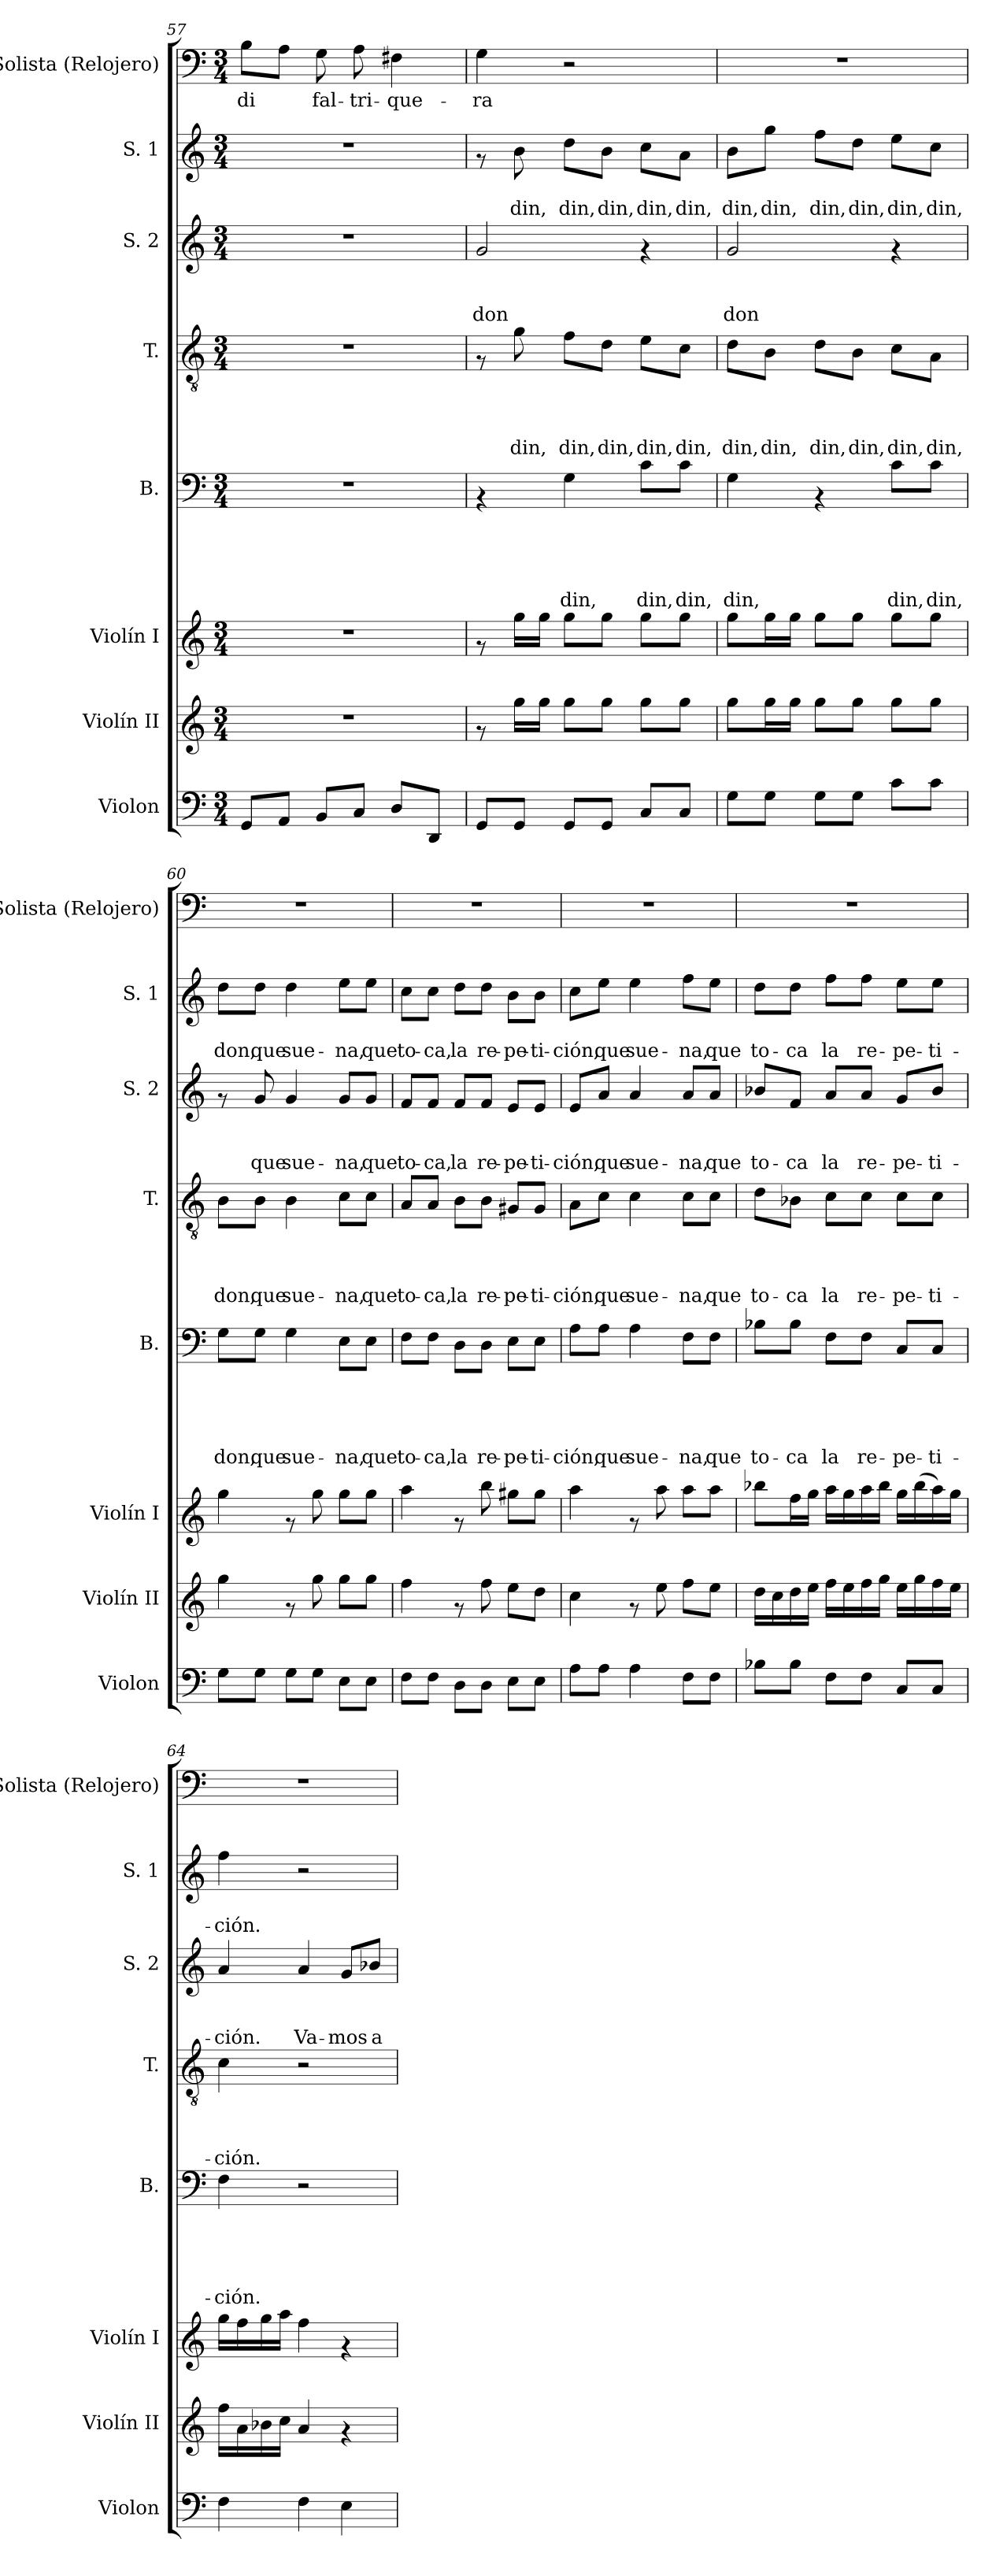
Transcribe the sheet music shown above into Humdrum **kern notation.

**kern	**kern	**kern	**kern	**text	**text	**text	**text	**text	**kern	**text	**text	**text	**text	**kern	**text	**text	**text	**kern	**text	**text	**kern	**text
*part8	*part7	*part6	*part5	*part5	*part5	*part5	*part5	*part5	*part4	*part4	*part4	*part4	*part4	*part3	*part3	*part3	*part3	*part2	*part2	*part2	*part1	*part1
*staff8	*staff7	*staff6	*staff5	*staff5	*staff5	*staff5	*staff5	*staff5	*staff4	*staff4	*staff4	*staff4	*staff4	*staff3	*staff3	*staff3	*staff3	*staff2	*staff2	*staff2	*staff1	*staff1
*I"Violon	*I"Violín II	*I"Violín I	*I"B.	*	*	*	*	*	*I"T.	*	*	*	*	*I"S. 2	*	*	*	*I"S. 1	*	*	*I"Solista (Relojero)	*
*I'Violon	*I'Violín II	*I'Violín I	*I'B.	*	*	*	*	*	*I'T.	*	*	*	*	*I'S. 2	*	*	*	*I'S. 1	*	*	*I'Solista (Relojero)	*
!!LO:LB:g=z
*clefF4	*clefG2	*clefG2	*clefF4	*	*	*	*	*	*clefGv2	*	*	*	*	*clefG2	*	*	*	*clefG2	*	*	*clefF4	*
*k[]	*k[]	*k[]	*k[]	*	*	*	*	*	*k[]	*	*	*	*	*k[]	*	*	*	*k[]	*	*	*k[]	*
*C:	*C:	*C:	*C:	*	*	*	*	*	*C:	*	*	*	*	*C:	*	*	*	*C:	*	*	*C:	*
*M3/4	*M3/4	*M3/4	*M3/4	*	*	*	*	*	*M3/4	*	*	*	*	*M3/4	*	*	*	*M3/4	*	*	*M3/4	*
=57	=57	=57	=57	=57	=57	=57	=57	=57	=57	=57	=57	=57	=57	=57	=57	=57	=57	=57	=57	=57	=57	=57
!	!	!	!	!	!	!	!	!	!	!	!	!	!	!	!	!	!	!	!	!	!	!LO:LY:b
8GG/L	2.r	2.r	2.r	.	.	.	.	.	2.r	.	.	.	.	2.r	.	.	.	2.r	.	.	8B\L	di
8AA/J	.	.	.	.	.	.	.	.	.	.	.	.	.	.	.	.	.	.	.	.	8A\J	.
!	!	!	!	!	!	!	!	!	!	!	!	!	!	!	!	!	!	!	!	!	!	!LO:LY:b
8BB/L	.	.	.	.	.	.	.	.	.	.	.	.	.	.	.	.	.	.	.	.	8G\	fal-
!	!	!	!	!	!	!	!	!	!	!	!	!	!	!	!	!	!	!	!	!	!	!LO:LY:b
8C/J	.	.	.	.	.	.	.	.	.	.	.	.	.	.	.	.	.	.	.	.	8A\	-tri-
!	!	!	!	!	!	!	!	!	!	!	!	!	!	!	!	!	!	!	!	!	!	!LO:LY:b
8D/L	.	.	.	.	.	.	.	.	.	.	.	.	.	.	.	.	.	.	.	.	4F#X\	-que-
8DD/J	.	.	.	.	.	.	.	.	.	.	.	.	.	.	.	.	.	.	.	.	.	.
=58	=58	=58	=58	=58	=58	=58	=58	=58	=58	=58	=58	=58	=58	=58	=58	=58	=58	=58	=58	=58	=58	=58
!	!	!	!	!	!	!	!	!	!	!	!	!	!	!	!	!	!LO:LY:b	!	!	!	!	!LO:LY:b
8GG/L	8rf	8rf	4rAA	.	.	.	.	.	8rF	.	.	.	.	2g/	.	.	don	8rf	.	.	4G\	-ra
!	!	!	!	!	!	!	!	!	!	!	!	!	!LO:LY:b	!	!	!	!	!	!	!LO:LY:b	!	!
8GG/J	16gg\LL	16gg\LL	.	.	.	.	.	.	8g\	.	.	.	din,	.	.	.	.	8b\	.	din,	.	.
.	16gg\JJ	16gg\JJ	.	.	.	.	.	.	.	.	.	.	.	.	.	.	.	.	.	.	.	.
!	!	!	!	!	!	!	!	!LO:LY:b	!	!	!	!	!LO:LY:b	!	!	!	!	!	!	!LO:LY:b	!	!
8GG/L	8gg\L	8gg\L	4G\	.	.	.	.	din,	8f\L	.	.	.	din,	.	.	.	.	8dd\L	.	din,	2r	.
!	!	!	!	!	!	!	!	!	!	!	!	!	!LO:LY:b	!	!	!	!	!	!	!LO:LY:b	!	!
8GG/J	8gg\J	8gg\J	.	.	.	.	.	.	8d\J	.	.	.	din,	.	.	.	.	8b\J	.	din,	.	.
!	!	!	!	!	!	!	!	!LO:LY:b	!	!	!	!	!LO:LY:b	!	!	!	!	!	!	!LO:LY:b	!	!
8C/L	8gg\L	8gg\L	8c\L	.	.	.	.	din,	8e\L	.	.	.	din,	4rf	.	.	.	8cc\L	.	din,	.	.
!	!	!	!	!	!	!	!	!LO:LY:b	!	!	!	!	!LO:LY:b	!	!	!	!	!	!	!LO:LY:b	!	!
8C/J	8gg\J	8gg\J	8c\J	.	.	.	.	din,	8c\J	.	.	.	din,	.	.	.	.	8a\J	.	din,	.	.
=59	=59	=59	=59	=59	=59	=59	=59	=59	=59	=59	=59	=59	=59	=59	=59	=59	=59	=59	=59	=59	=59	=59
!	!	!	!	!	!	!	!	!LO:LY:b	!	!	!	!	!LO:LY:b	!	!	!	!LO:LY:b	!	!	!LO:LY:b	!	!
8G\L	8gg\L	8gg\L	4G\	.	.	.	.	din,	8d\L	.	.	.	din,	2g/	.	.	don	8b\L	.	din,	2.r	.
!	!	!	!	!	!	!	!	!	!	!	!	!	!LO:LY:b	!	!	!	!	!	!	!LO:LY:b	!	!
8G\J	16gg\L	16gg\L	.	.	.	.	.	.	8B\J	.	.	.	din,	.	.	.	.	8gg\J	.	din,	.	.
.	16gg\JJ	16gg\JJ	.	.	.	.	.	.	.	.	.	.	.	.	.	.	.	.	.	.	.	.
!	!	!	!	!	!	!	!	!	!	!	!	!	!LO:LY:b	!	!	!	!	!	!	!LO:LY:b	!	!
8G\L	8gg\L	8gg\L	4rAA	.	.	.	.	.	8d\L	.	.	.	din,	.	.	.	.	8ff\L	.	din,	.	.
!	!	!	!	!	!	!	!	!	!	!	!	!	!LO:LY:b	!	!	!	!	!	!	!LO:LY:b	!	!
8G\J	8gg\J	8gg\J	.	.	.	.	.	.	8B\J	.	.	.	din,	.	.	.	.	8dd\J	.	din,	.	.
!	!	!	!	!	!	!	!	!LO:LY:b	!	!	!	!	!LO:LY:b	!	!	!	!	!	!	!LO:LY:b	!	!
8c\L	8gg\L	8gg\L	8c\L	.	.	.	.	din,	8c\L	.	.	.	din,	4rf	.	.	.	8ee\L	.	din,	.	.
!	!	!	!	!	!	!	!	!LO:LY:b	!	!	!	!	!LO:LY:b	!	!	!	!	!	!	!LO:LY:b	!	!
8c\J	8gg\J	8gg\J	8c\J	.	.	.	.	din,	8A\J	.	.	.	din,	.	.	.	.	8cc\J	.	din,	.	.
=60	=60	=60	=60	=60	=60	=60	=60	=60	=60	=60	=60	=60	=60	=60	=60	=60	=60	=60	=60	=60	=60	=60
!	!	!	!	!	!	!	!	!LO:LY:b	!	!	!	!	!LO:LY:b	!	!	!	!	!	!	!LO:LY:b	!	!
8G\L	4gg\	4gg\	8G\L	.	.	.	.	don,	8B\L	.	.	.	don,	8rf	.	.	.	8dd\L	.	don,	2.r	.
!	!	!	!	!	!	!	!	!LO:LY:b	!	!	!	!	!LO:LY:b	!	!	!	!LO:LY:b	!	!	!LO:LY:b	!	!
8G\J	.	.	8G\J	.	.	.	.	que	8B\J	.	.	.	que	8g/	.	.	que	8dd\J	.	que	.	.
!	!	!	!	!	!	!	!	!LO:LY:b	!	!	!	!	!LO:LY:b	!	!	!	!LO:LY:b	!	!	!LO:LY:b	!	!
8G\L	8rf	8rf	4G\	.	.	.	.	sue-	4B\	.	.	.	sue-	4g/	.	.	sue-	4dd\	.	sue-	.	.
8G\J	8gg\	8gg\	.	.	.	.	.	.	.	.	.	.	.	.	.	.	.	.	.	.	.	.
!	!	!	!	!	!	!	!	!LO:LY:b	!	!	!	!	!LO:LY:b	!	!	!	!LO:LY:b	!	!	!LO:LY:b	!	!
8E\L	8gg\L	8gg\L	8E\L	.	.	.	.	-na,	8c\L	.	.	.	-na,	8g/L	.	.	-na,	8ee\L	.	-na,	.	.
!	!	!	!	!	!	!	!	!LO:LY:b	!	!	!	!	!LO:LY:b	!	!	!	!LO:LY:b	!	!	!LO:LY:b	!	!
8E\J	8gg\J	8gg\J	8E\J	.	.	.	.	que	8c\J	.	.	.	que	8g/J	.	.	que	8ee\J	.	que	.	.
!!LO:PB:g=z
=61	=61	=61	=61	=61	=61	=61	=61	=61	=61	=61	=61	=61	=61	=61	=61	=61	=61	=61	=61	=61	=61	=61
!	!	!	!	!	!	!	!	!LO:LY:b	!	!	!	!	!LO:LY:b	!	!	!	!LO:LY:b	!	!	!LO:LY:b	!	!
8F\L	4ff\	4aa\	8F\L	.	.	.	.	to-	8A/L	.	.	.	to-	8f/L	.	.	to-	8cc\L	.	to-	2.r	.
!	!	!	!	!	!	!	!	!LO:LY:b	!	!	!	!	!LO:LY:b	!	!	!	!LO:LY:b	!	!	!LO:LY:b	!	!
8F\J	.	.	8F\J	.	.	.	.	-ca,	8A/J	.	.	.	-ca,	8f/J	.	.	-ca,	8cc\J	.	-ca,	.	.
!	!	!	!	!	!	!	!	!LO:LY:b	!	!	!	!	!LO:LY:b	!	!	!	!LO:LY:b	!	!	!LO:LY:b	!	!
8D\L	8rf	8rf	8D\L	.	.	.	.	la	8B\L	.	.	.	la	8f/L	.	.	la	8dd\L	.	la	.	.
!	!	!	!	!	!	!	!	!LO:LY:b	!	!	!	!	!LO:LY:b	!	!	!	!LO:LY:b	!	!	!LO:LY:b	!	!
8D\J	8ff\	8bb\	8D\J	.	.	.	.	re-	8B\J	.	.	.	re-	8f/J	.	.	re-	8dd\J	.	re-	.	.
!	!	!	!	!	!	!	!	!LO:LY:b	!	!	!	!	!LO:LY:b	!	!	!	!LO:LY:b	!	!	!LO:LY:b	!	!
8E\L	8ee\L	8gg#X\L	8E\L	.	.	.	.	-pe-	8G#X/L	.	.	.	-pe-	8e/L	.	.	-pe-	8b\L	.	-pe-	.	.
!	!	!	!	!	!	!	!	!LO:LY:b	!	!	!	!	!LO:LY:b	!	!	!	!LO:LY:b	!	!	!LO:LY:b	!	!
8E\J	8dd\J	8gg#\J	8E\J	.	.	.	.	-ti-	8G#/J	.	.	.	-ti-	8e/J	.	.	-ti-	8b\J	.	-ti-	.	.
=62	=62	=62	=62	=62	=62	=62	=62	=62	=62	=62	=62	=62	=62	=62	=62	=62	=62	=62	=62	=62	=62	=62
!	!	!	!	!	!	!	!	!LO:LY:b	!	!	!	!	!LO:LY:b	!	!	!	!LO:LY:b	!	!	!LO:LY:b	!	!
8A\L	4cc\	4aa\	8A\L	.	.	.	.	-ción,	8A\L	.	.	.	-ción,	8e/L	.	.	-ción,	8cc\L	.	-ción,	2.r	.
!	!	!	!	!	!	!	!	!LO:LY:b	!	!	!	!	!LO:LY:b	!	!	!	!LO:LY:b	!	!	!LO:LY:b	!	!
8A\J	.	.	8A\J	.	.	.	.	que	8c\J	.	.	.	que	8a/J	.	.	que	8ee\J	.	que	.	.
!	!	!	!	!	!	!	!	!LO:LY:b	!	!	!	!	!LO:LY:b	!	!	!	!LO:LY:b	!	!	!LO:LY:b	!	!
4A\	8rf	8rf	4A\	.	.	.	.	sue-	4c\	.	.	.	sue-	4a/	.	.	sue-	4ee\	.	sue-	.	.
.	8ee\	8aa\	.	.	.	.	.	.	.	.	.	.	.	.	.	.	.	.	.	.	.	.
!	!	!	!	!	!	!	!	!LO:LY:b	!	!	!	!	!LO:LY:b	!	!	!	!LO:LY:b	!	!	!LO:LY:b	!	!
8F\L	8ff\L	8aa\L	8F\L	.	.	.	.	-na,	8c\L	.	.	.	-na,	8a/L	.	.	-na,	8ff\L	.	-na,	.	.
!	!	!	!	!	!	!	!	!LO:LY:b	!	!	!	!	!LO:LY:b	!	!	!	!LO:LY:b	!	!	!LO:LY:b	!	!
8F\J	8ee\J	8aa\J	8F\J	.	.	.	.	que	8c\J	.	.	.	que	8a/J	.	.	que	8ee\J	.	que	.	.
=63	=63	=63	=63	=63	=63	=63	=63	=63	=63	=63	=63	=63	=63	=63	=63	=63	=63	=63	=63	=63	=63	=63
!	!	!	!	!	!	!	!	!LO:LY:b	!	!	!	!	!LO:LY:b	!	!	!	!LO:LY:b	!	!	!LO:LY:b	!	!
8B-X\L	16dd\LL	8bb-X\L	8B-X\L	.	.	.	.	to-	8d\L	.	.	.	to-	8b-X/L	.	.	to-	8dd\L	.	to-	2.r	.
.	16cc\	.	.	.	.	.	.	.	.	.	.	.	.	.	.	.	.	.	.	.	.	.
!	!	!	!	!	!	!	!	!LO:LY:b	!	!	!	!	!LO:LY:b	!	!	!	!LO:LY:b	!	!	!LO:LY:b	!	!
8B-\J	16dd\	16ff\L	8B-\J	.	.	.	.	-ca	8B-X\J	.	.	.	-ca	8f/J	.	.	-ca	8dd\J	.	-ca	.	.
.	16ee\JJ	16gg\JJ	.	.	.	.	.	.	.	.	.	.	.	.	.	.	.	.	.	.	.	.
!	!	!	!	!	!	!	!	!LO:LY:b	!	!	!	!	!LO:LY:b	!	!	!	!LO:LY:b	!	!	!LO:LY:b	!	!
8F\L	16ff\LL	16aa\LL	8F\L	.	.	.	.	la	8c\L	.	.	.	la	8a/L	.	.	la	8ff\L	.	la	.	.
.	16ee\	16gg\	.	.	.	.	.	.	.	.	.	.	.	.	.	.	.	.	.	.	.	.
!	!	!	!	!	!	!	!	!LO:LY:b	!	!	!	!	!LO:LY:b	!	!	!	!LO:LY:b	!	!	!LO:LY:b	!	!
8F\J	16ff\	16aa\	8F\J	.	.	.	.	re-	8c\J	.	.	.	re-	8a/J	.	.	re-	8ff\J	.	re-	.	.
.	16gg\JJ	16bb-\JJ	.	.	.	.	.	.	.	.	.	.	.	.	.	.	.	.	.	.	.	.
!	!	!	!	!	!	!	!	!LO:LY:b	!	!	!	!	!LO:LY:b	!	!	!	!LO:LY:b	!	!	!LO:LY:b	!	!
8C/L	16ee\LL	16gg\LL	8C/L	.	.	.	.	-pe-	8c\L	.	.	.	-pe-	8g/L	.	.	-pe-	8ee\L	.	-pe-	.	.
.	16gg\	(<16bb-\	.	.	.	.	.	.	.	.	.	.	.	.	.	.	.	.	.	.	.	.
!	!	!	!	!	!	!	!	!LO:LY:b	!	!	!	!	!LO:LY:b	!	!	!	!LO:LY:b	!	!	!LO:LY:b	!	!
8C/J	16ff\	16aa\)	8C/J	.	.	.	.	-ti-	8c\J	.	.	.	-ti-	8b-/J	.	.	-ti-	8ee\J	.	-ti-	.	.
.	16ee\JJ	16gg\JJ	.	.	.	.	.	.	.	.	.	.	.	.	.	.	.	.	.	.	.	.
=64	=64	=64	=64	=64	=64	=64	=64	=64	=64	=64	=64	=64	=64	=64	=64	=64	=64	=64	=64	=64	=64	=64
!	!	!	!	!	!	!	!	!LO:LY:b	!	!	!	!	!LO:LY:b	!	!	!	!LO:LY:b	!	!	!LO:LY:b	!	!
4F\	16ff\LL	16gg\LL	4F\	.	.	.	.	-ción.	4c\	.	.	.	-ción.	4a/	.	.	-ción.	4ff\	.	-ción.	2.r	.
.	16a\	16ff\	.	.	.	.	.	.	.	.	.	.	.	.	.	.	.	.	.	.	.	.
.	16b-X\	16gg\	.	.	.	.	.	.	.	.	.	.	.	.	.	.	.	.	.	.	.	.
.	16cc\JJ	16aa\JJ	.	.	.	.	.	.	.	.	.	.	.	.	.	.	.	.	.	.	.	.
!	!	!	!	!	!	!	!	!	!	!	!	!	!	!	!	!	!LO:LY:b	!	!	!	!	!
4F\	4a/	4ff\	2r	.	.	.	.	.	2r	.	.	.	.	4a/	.	.	Va-	2r	.	.	.	.
!	!	!	!	!	!	!	!	!	!	!	!	!	!	!	!	!	!LO:LY:b	!	!	!	!	!
4E\	4rf	4rf	.	.	.	.	.	.	.	.	.	.	.	8g/L	.	.	-mos	.	.	.	.	.
!	!	!	!	!	!	!	!	!	!	!	!	!	!	!	!	!	!LO:LY:b	!	!	!	!	!
.	.	.	.	.	.	.	.	.	.	.	.	.	.	8b-X/J	.	.	a	.	.	.	.	.
=	=	=	=	=	=	=	=	=	=	=	=	=	=	=	=	=	=	=	=	=	=	=
*-	*-	*-	*-	*-	*-	*-	*-	*-	*-	*-	*-	*-	*-	*-	*-	*-	*-	*-	*-	*-	*-	*-
